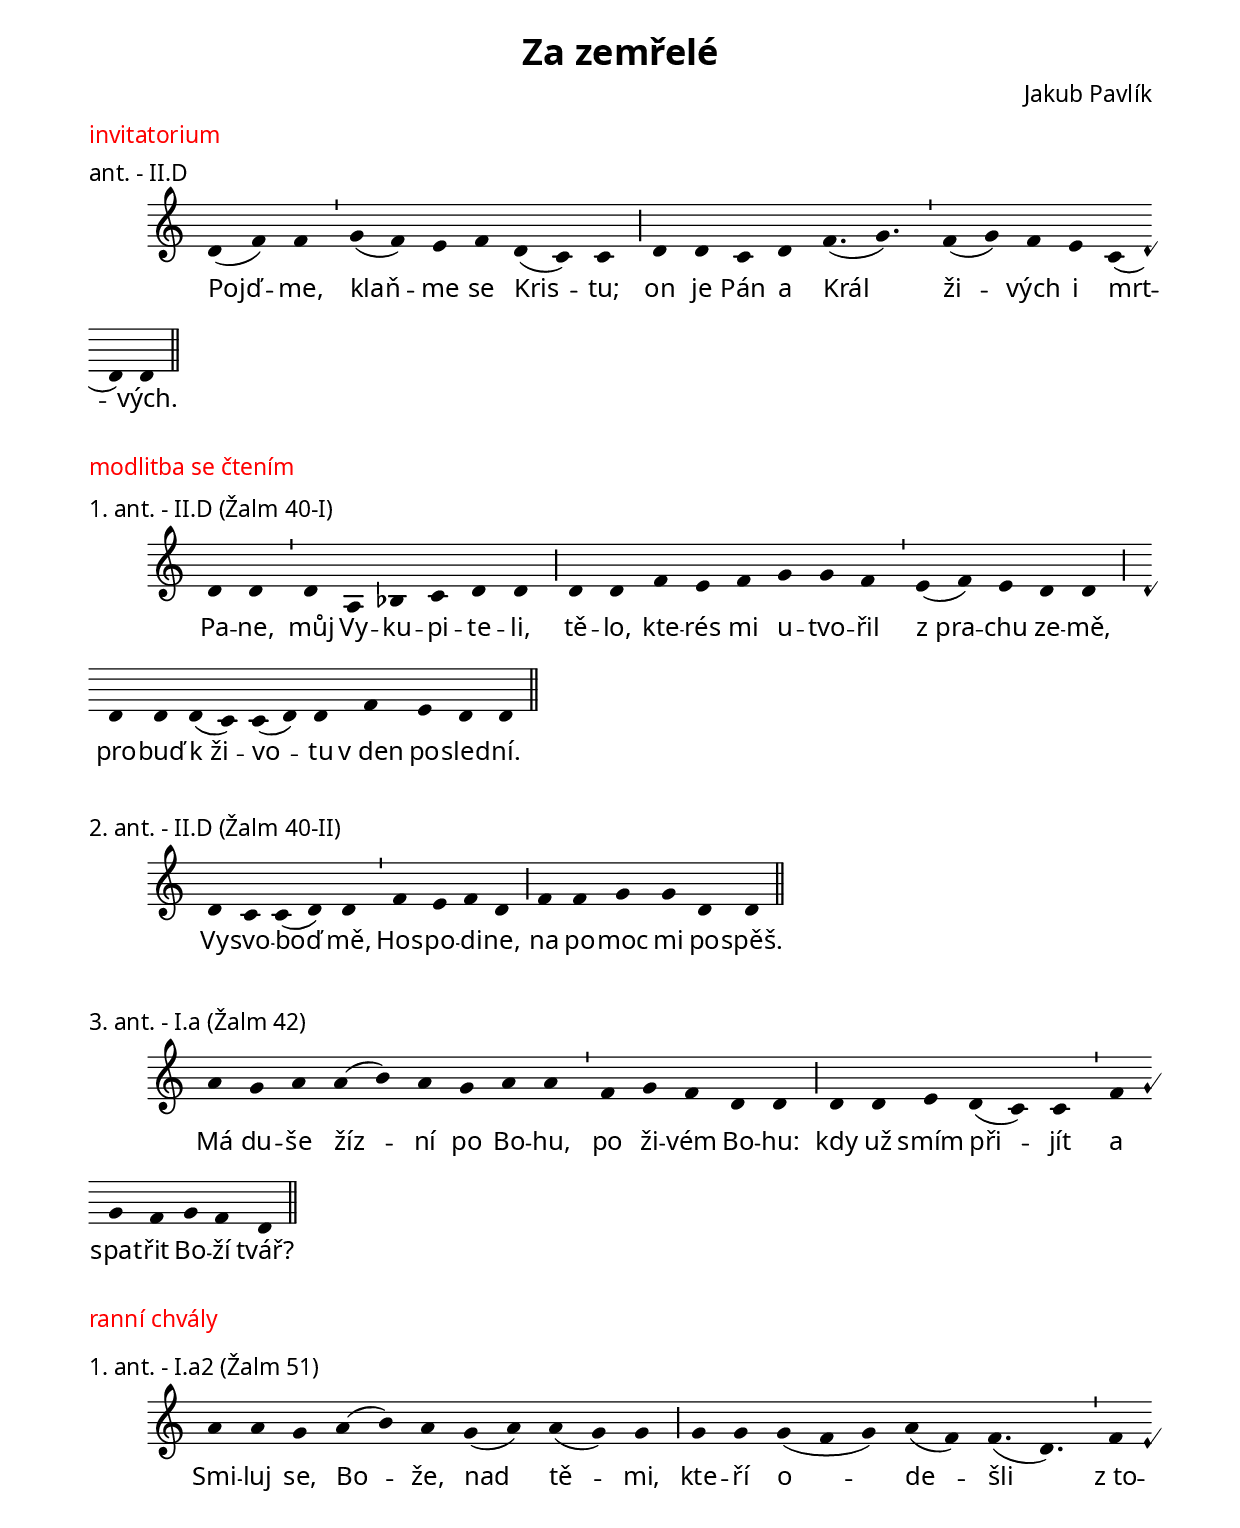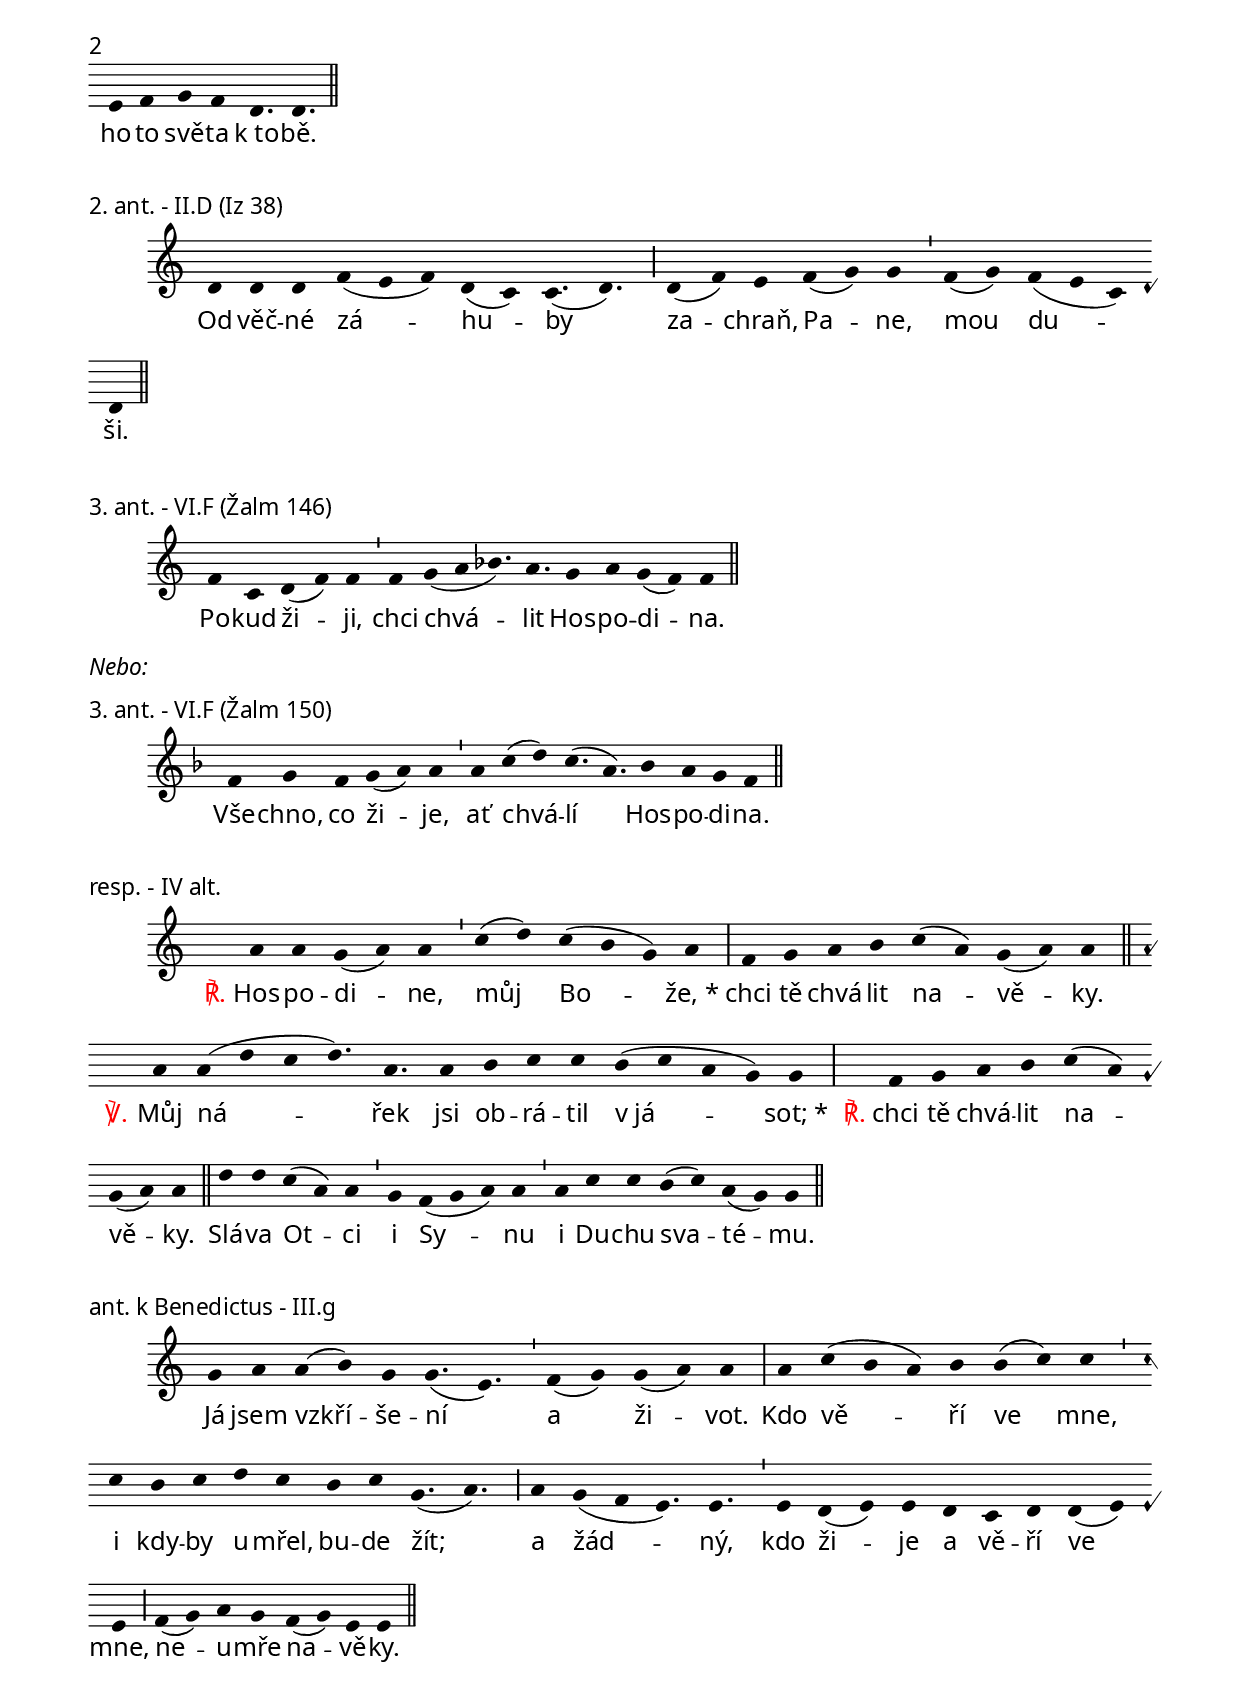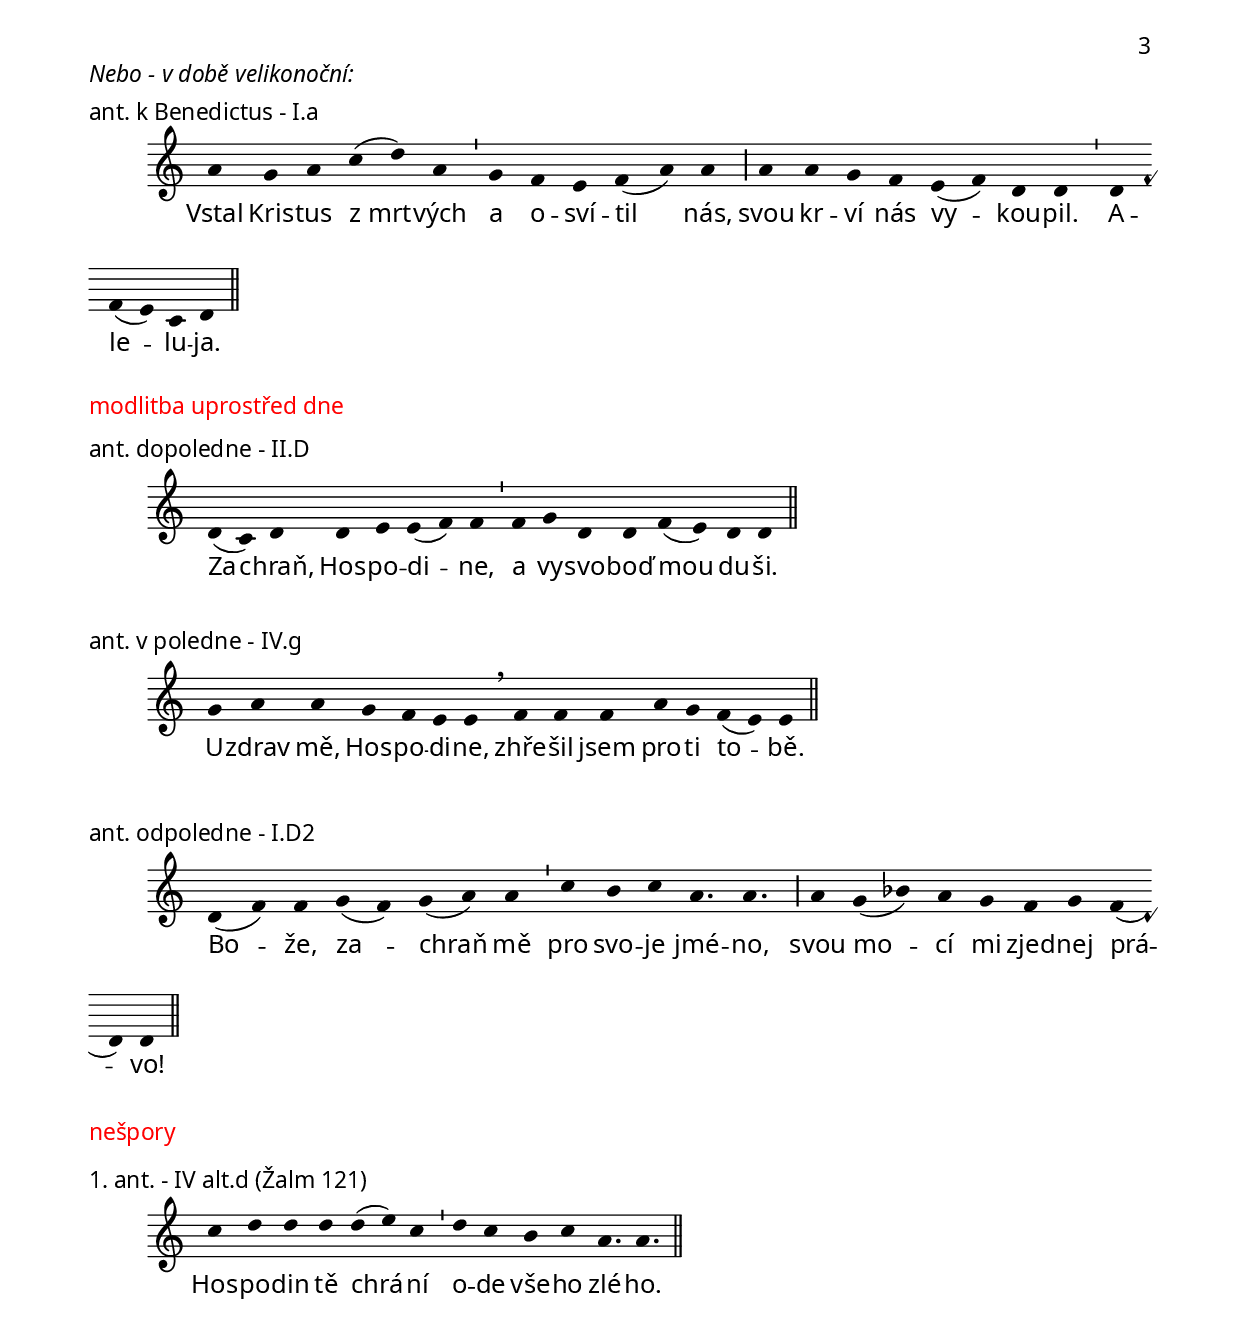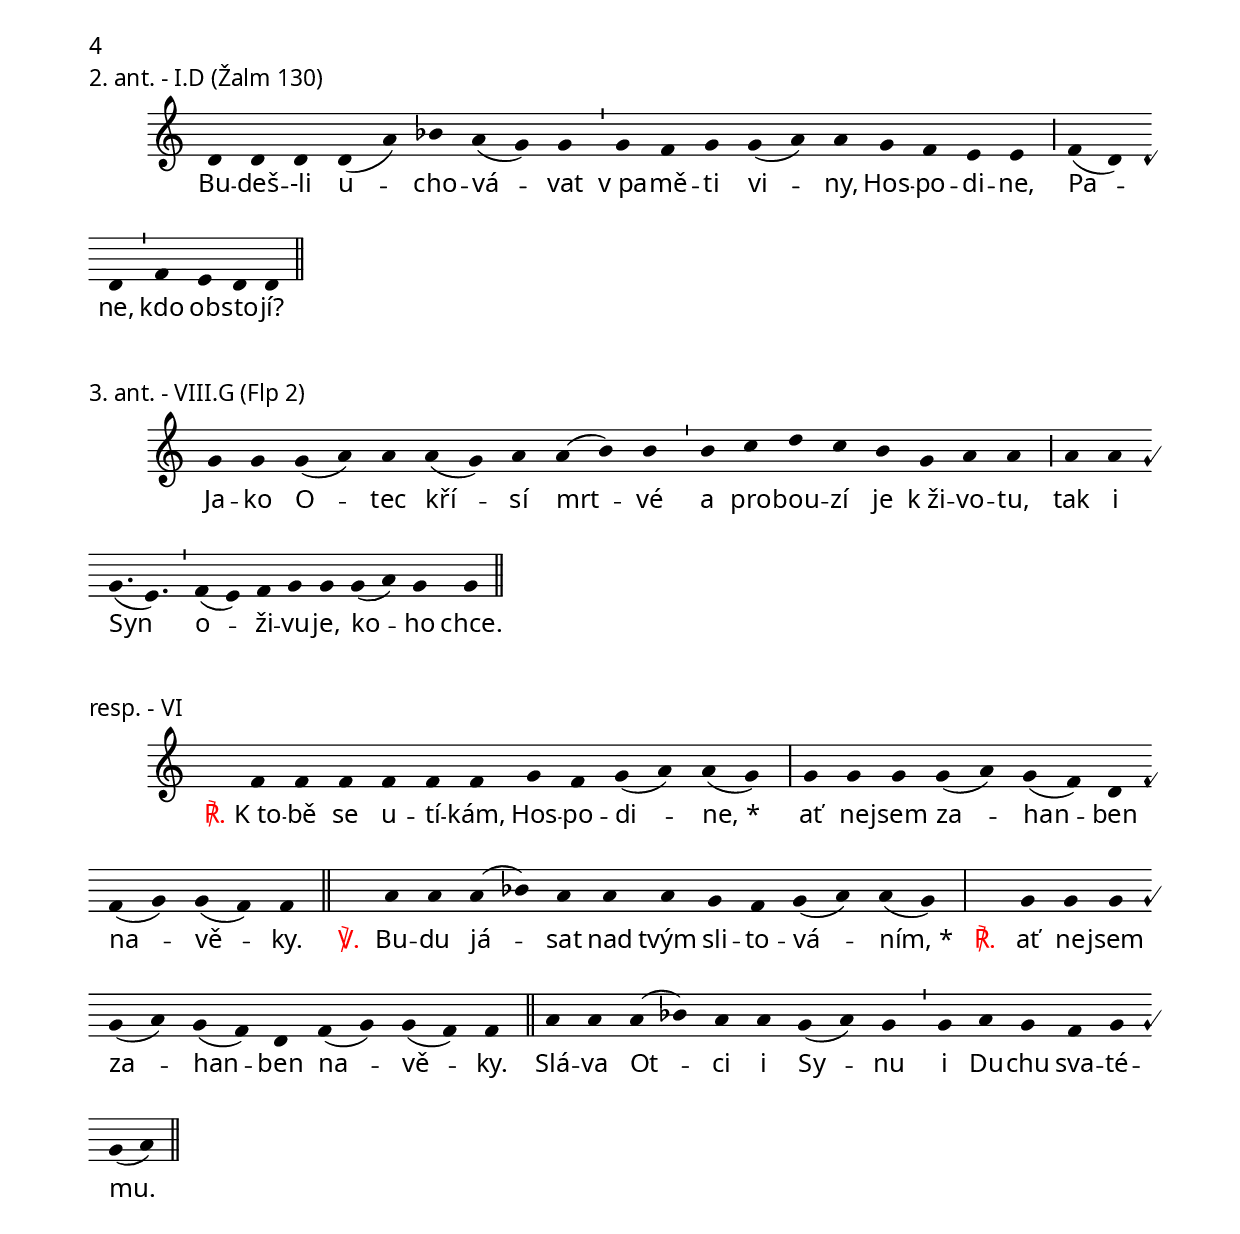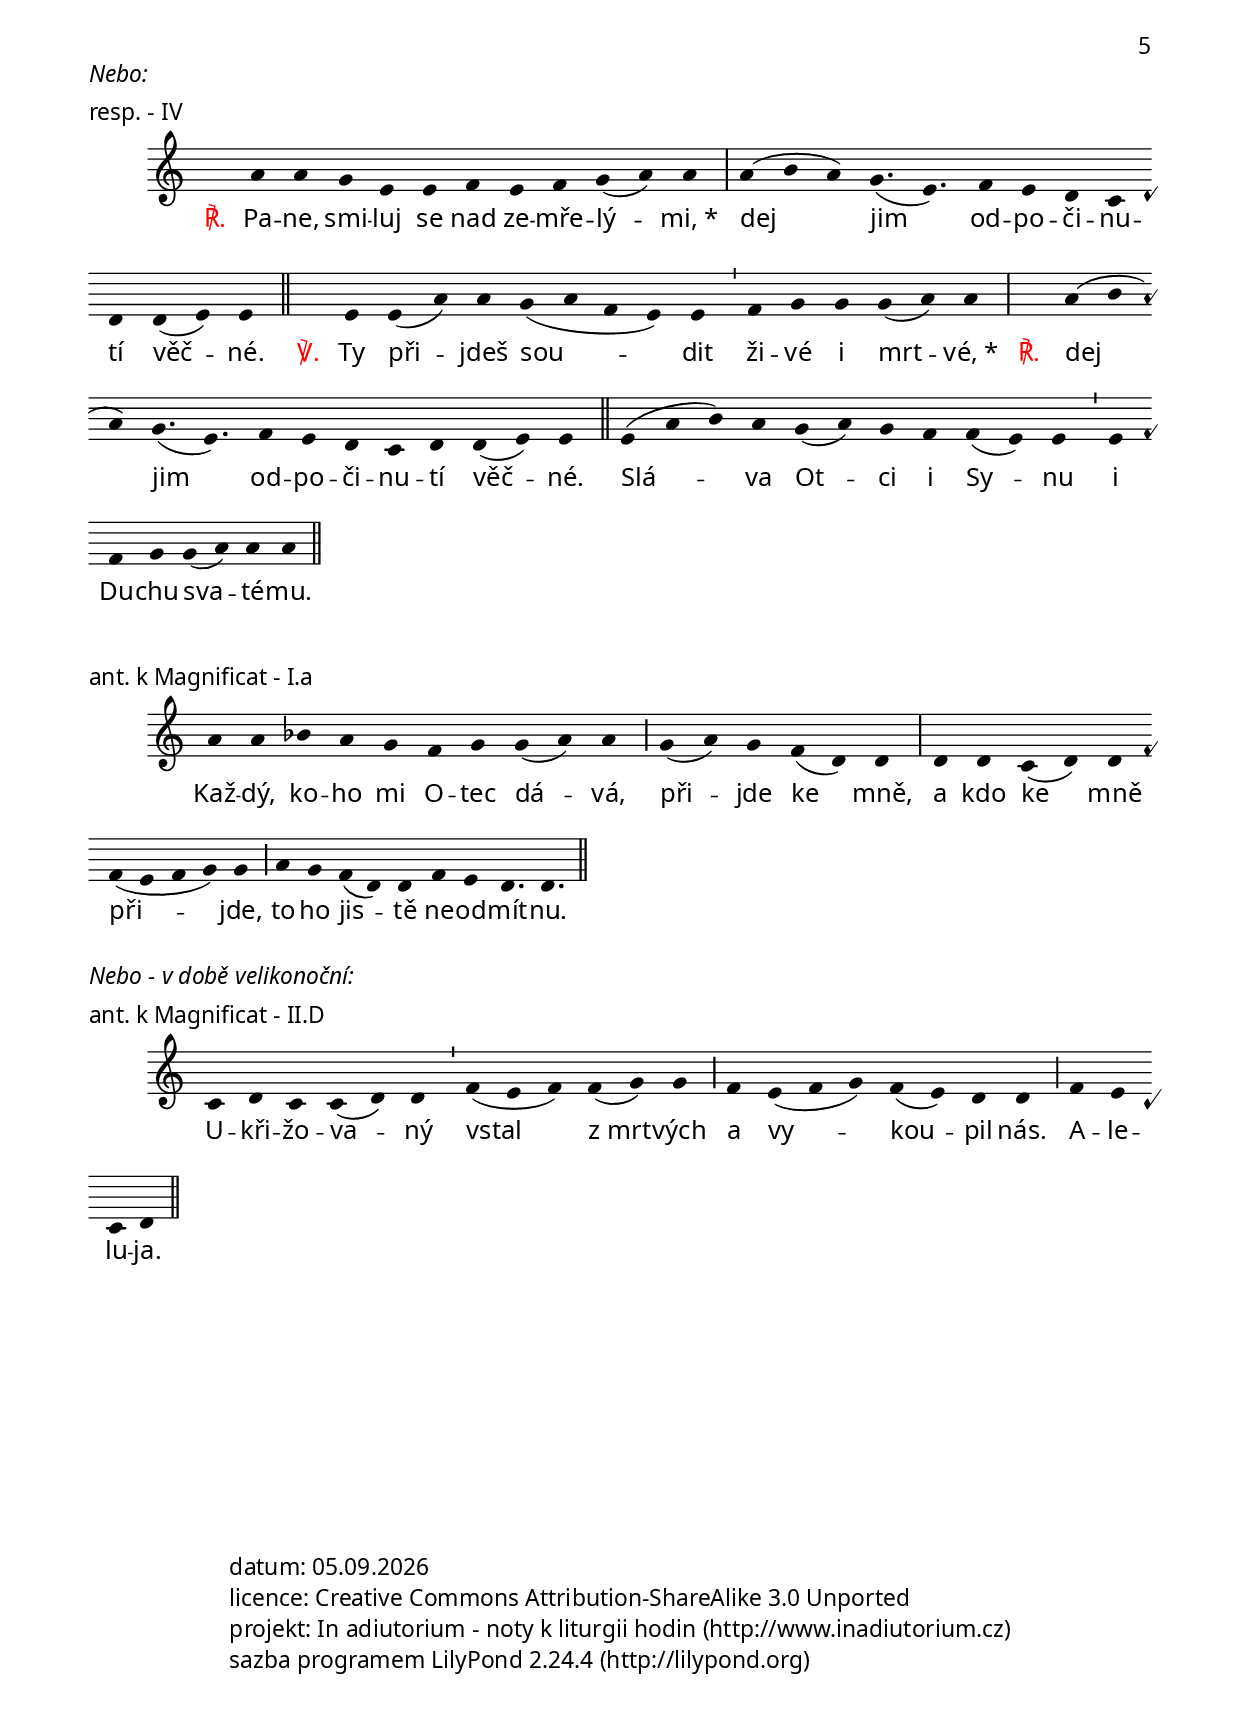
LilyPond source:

\version "2.14.2"

\header {
  title = "Za zemřelé"
  composer = "Jakub Pavlík"
}

\include "../spolecne.ly"
\include "../dilyresponsorii.ly"

\markup {\nadpisHodinka {"invitatorium"}}

\score {
  \relative c' {
    \choralniRezim
    d4( f) f \barMin g( f) e f d( c) c \barMaior
    d d c d f4.( g) \barMin f4( g) f e c( d) d \barFinalis
  }
  \addlyrics {
    Pojď -- me, klaň -- me se Kris -- tu;
    on je Pán a Král ži -- vých i mrt -- vých.
  }
  \header {
    quid = "ant."
    modus = "II"
    differentia = "D" 
    psalmus = ""
    id = "invit"
    piece = \markup {\sestavTitulekBezZalmu}
  }
}

\markup {\nadpisHodinka {"modlitba se čtením"}}

\score {
  \relative c' {
    \choralniRezim
    d4 d \barMin d a bes c d d \barMaior
    d d f e f g g f \barMin
    e( f) e d d \barMaior
    d d d( c) c( d) d f e d d \barFinalis
  }
  \addlyrics {
    Pa -- ne, můj Vy -- ku -- pi -- te -- li,
    tě -- lo, kte -- rés mi u -- tvo -- řil
    z_pra -- chu ze -- mě,
    pro -- buď k_ži -- vo -- tu v_den po -- sled -- ní.
  }
  \header {
    quid = "1. ant."
    modus = "II"
    differentia = "D" 
    psalmus = "Žalm 40-I"
    id = "mc-a1"
    piece = \markup {\sestavTitulek}
  }
}

\score {
  \relative c' {
    \choralniRezim
    d4 c c( d) d \barMin f e f d \barMaior
    f f g g d d \barFinalis
  }
  \addlyrics {
    Vy -- svo -- boď mě, Hos -- po -- di -- ne,
    na po -- moc mi po -- spěš.
  }
  \header {
    quid = "2. ant."
    modus = "II"
    differentia = "D" 
    psalmus = "Žalm 40-II"
    id = "mc-a2"
    piece = \markup {\sestavTitulek}
  }
}

\score {
  \relative c'' {
    \choralniRezim
    a4 g a a( b) a g a a \barMin 
    f g f d d \barMaior
    d d e d( c) c \barMin
    f g f g f d \barFinalis
  }
  \addlyrics {
    Má du -- še žíz -- ní po Bo -- hu,
    po ži -- vém Bo -- hu:
    kdy už smím při -- jít
    a spat -- řit Bo -- ží tvář?
  }
  \header {
    quid = "3. ant."
    modus = "I"
    differentia = "a" 
    psalmus = "Žalm 42"
    id = "mc-a3"
    piece = \markup {\sestavTitulek}
  }
}

\markup {\nadpisHodinka {"ranní chvály"}}

\score {
  \relative c'' {
    \choralniRezim
    a4 a g a( b) a g( a) a( g) g \barMaior
    g g g( f g) a( f) f4.( d) \barMin f4 e f g f d4. d \barFinalis
  }
  \addlyrics {
    Smi -- luj se, Bo -- že, nad tě -- mi,
    kte -- ří o -- de -- šli z_to -- ho -- to svě -- ta k_to -- bě.
  }
  \header {
    quid = "1. ant."
    modus = "I"
    differentia = "a2" 
    psalmus = "Žalm 51"
    id = "rch-a1"
    piece = \markup {\sestavTitulek}
  }
}

\score {
  \relative c' {
    \choralniRezim
    d4 d d f( e f) d( c) c4.( d) \barMaior
    d4( f) e f( g) g \barMin f( g) f( e c) d \barFinalis
  }
  \addlyrics {
    Od věč -- né zá -- hu -- by
    za -- chraň, Pa -- ne, mou du -- ši.
  }
  \header {
    quid = "2. ant."
    modus = "II"
    differentia = "D" 
    psalmus = "Iz 38"
    id = "rch-a2"
    fons = "melodie z: Bílá sobota, ranní chvály, 2. ant."
    fial = "pust_triduum.ly#so-rch-ant2?jiny_text"
    piece = \markup {\sestavTitulek}
  }
}

\score {
  \relative c' {
    \choralniRezim
    f4 c d( f) f \barMin 
    f \stemUp g( a bes4.) a g4 a g( f) f \barFinalis
  }
  \addlyrics {
    Po -- kud ži -- ji, 
    chci chvá -- lit Hos -- po -- di -- na.
  }
  \header {
    quid = "3. ant."
    modus = "VI"
    differentia = "F" 
    psalmus = "Žalm 146"
    id = "rch-a3"
    fons = "4. týden žaltáře, středa, ranní chvály, 3. ant."
    fial = "antifony/tyden4_4streda.ly#rch-ant3"
    piece = \markup {\sestavTitulek}
  }
}

\markup\italic{Nebo:}

\score {
  \relative c' {
    \choralniRezim
    \key f \major
    f4 g f g( a) a \barMin
    a4 c( d) c4.( a) bes4 a g f \barFinalis
    % bes a g( f) f \barFinalis
  }
  \addlyrics {
    Vše -- chno, co ži -- je, ať chvá -- lí Hos -- po -- di -- na.
    % A -- le -- lu -- ja.
  }
  \header {
    quid = "3. ant."
    modus = "VI"
    differentia = "F" 
    psalmus = "Žalm 150"
    id = "rch-a3-alt"
    fons = "4. t. žaltáře, neděle, ranní chvály, 3. ant. (Text jiný: ubráno aleluja a 'dýchá' změněno na 'žije')"
    fial = "antifony/tyden4_1nedele.ly#rch-ant3"
    piece = \markup {\sestavTitulek}
  }
}

\score {
  \relative c'' {
    \choralniRezim
    
    % R
    \neviditelna a
    a4 a g( a) a \barMin c( d) c( b g) a \barMax
    f g a b c( a) g( a) a \barFinalis
    % V
    \neviditelna a
    a4 a( d c d4.) a a4 b c c b( c a g) g \barMax
    % R
    \neviditelna a
    f g a b c( a) g( a) a \barFinalis
    % Slava
    d4 d c( a) a \barMin g f( g a) a \barMin a c c b( c) a( g) g \barFinalis
  }
  \addlyrics {
    \Response Hos -- po -- di -- ne, můj Bo -- že,_*
    chci tě chvá -- lit na -- vě -- ky.
    \Verse Můj ná -- řek jsi ob -- rá -- til v_já -- sot;_*
    \Response chci tě chvá -- lit na -- vě -- ky.
    \textRespDoxologie
  }
  \header {
    quid = "resp."
    modus = "IV alt."
    id = "rch-resp"
    piece = \markup {\sestavTitulekResp}
  }
}

\score {
  \relative c'' {
    \choralniRezim
    g4 a a( b) g g4.( e) \barMin f4( g) g( a) a \barMax
    a c( b a) b b( c) c \barMin c b c d c b c g4.( a) \barMaior
    a4 g( f e4.) e \barMin e4 d( e) e d c d d( e) e \barMaior
    f( g) a g f( g) e e \barFinalis
  }
  \addlyrics {
    Já jsem vzkří -- še -- ní a ži -- vot.
    Kdo vě -- ří ve mne, i kdy -- by u -- mřel, bu -- de žít;
    a žád -- ný, kdo ži -- je a vě -- ří ve mne,
    ne -- u -- mře na -- vě -- ky.
  }
  \header {
    quid = "ant. k Benedictus"
    modus = "III"
    differentia = "g" 
    psalmus = ""
    id = "rch-aben"
    piece = \markup {\sestavTitulekBezZalmu}
  }
}

\pageBreak % ZLOM

\markup\italic{Nebo - v době velikonoční:}

\score {
  \relative c'' {
    \choralniRezim
    a4 g a c( d) a \barMin g f e f( a) a \barMaior
    a4 a g f e( f) d d \barMin
    d4 f( e) c d \barFinalis
  }
  \addlyrics {
    Vstal Kris -- tus z_mrt -- vých a o -- sví -- til nás,
    svou kr -- ví nás vy -- kou -- pil.
    A -- le -- lu -- ja.
  }
  \header {
    quid = "ant. k Benedictus"
    modus = "I"
    differentia = "a" 
    psalmus = ""
    id = "rch-aben-velik"
    fons = "Velikonoční oktáv, ranní chvály, 1. ant."
    fial = "velikonoce_velikonocnioktav.ly#rch-ant1"
    piece = \markup {\sestavTitulekBezZalmu}
  }
}

\markup {\nadpisHodinka {"modlitba uprostřed dne"}}

\score {
  \relative c' {
    \choralniRezim
    d4( c) d d e e( f) f \barMin
    f g d d f( e) d d \barFinalis
  }
  \addlyrics {
    Za -- chraň, Hos -- po -- di -- ne,
    a vy -- svo -- boď mou du -- ši.
  }
  \header {
    quid = "ant. dopoledne"
    modus = "II"
    differentia = "D" 
    psalmus = ""
    id = "tercie"
    piece = \markup {\sestavTitulekBezZalmu}
  }
}

\score {
  \relative c'' {
    \choralniRezim
    g4 a a g f e e \breathe f f f a g f( e) e \bar "||"
  }
  \addlyrics {
    U -- zdrav mě, Hos -- po -- di -- ne, zhře -- šil jsem
    pro -- ti to -- bě.
  }
  \header {
    quid = "ant. v poledne"
    modus = "IV"
    differentia = "g" 
    psalmus = ""
    id = "sexta"
    fons = "pátek 1. týdne žaltáře, nešpory, 1. ant."
    fial = "antifony/tyden1_6patek.ly#ne-ant1"
    piece = \markup {\sestavTitulekBezZalmu}
  }
}

\score {
  \relative c' {
    \choralniRezim
    d( f) f g( f) g( a) a \barMin c b c a4. a \barMaior
    a4 \stemUp g( bes) a g f g f( d) d \barFinalis
  }
  \addlyrics {
    Bo -- že, za -- chraň mě 
    pro svo -- je % v breviáři: své 
    jmé -- no,
    svou mo -- cí mi zjed -- nej prá -- vo!
  }
  \header {
    quid = "ant. odpoledne"
    modus = "I"
    differentia = "D2" 
    psalmus = ""
    id = "nona"
    piece = \markup {\sestavTitulekBezZalmu}
  }
}

\markup {\nadpisHodinka {"nešpory"}}

\score {
  \relative c'' {
    \choralniRezim
    c4 d d d d( e) c \barMin
    d c b c a4. a \barFinalis
  }
  \addlyrics {
    Hos -- po -- din tě chrá -- ní
    o -- de vše -- ho zlé -- ho.
  }
  \header {
    quid = "1. ant."
    modus = "IV alt"
    differentia = "d" 
    psalmus = "Žalm 121"
    id = "ne-a1"
    piece = \markup {\sestavTitulek}
  }
}

\score {
  \relative c' {
    \choralniRezim
    d4 d d d( a') bes a( g) g \barMin
    g f g g( a) a g f e e \barMaior
    f( d) d \barMin f e d d \barFinalis
  }
  \addlyrics {
    Bu -- deš -- -li u -- cho -- vá -- vat 
    v_pa -- mě -- ti vi -- ny, Hos -- po -- di -- ne,
    Pa -- ne, kdo ob -- sto -- jí?
  }
  \header {
    quid = "2. ant."
    modus = "I"
    differentia = "D" 
    psalmus = "Žalm 130"
    id = "ne-a2"
    piece = \markup {\sestavTitulek}
  }
}

\score {
  \relative c'' {
    \choralniRezim
    g4 g g( a) a a( g) a a( b) b \barMin
    b c d c b g a a \barMaior
    a a g4.( e) \barMin f4( e) f g g g( a) g g \barFinalis
  }
  \addlyrics {
    Ja -- ko O -- tec kří -- sí mrt -- vé
    a pro -- bou -- zí je k_ži -- vo -- tu,
    tak i Syn o -- ži -- vu -- je, ko -- ho chce.
  }
  \header {
    quid = "3. ant."
    modus = "VIII"
    differentia = "G" 
    psalmus = "Flp 2"
    id = "ne-a3"
    piece = \markup {\sestavTitulek}
  }
}

\score {
  \relative c' {
    \choralniRezim
    
    % R
    \neviditelna f
    f4 f f f f f g f g( a) a( g) \barMax
    g g g g( a) g( f) d f( g) g( f) f \barFinalis
    % V
    \neviditelna a
    a a a( bes) a a a g f g( a) a( g) \barMax
    % R
    \neviditelna a
    g g g g( a) g( f) d f( g) g( f) f \barFinalis
    % Slava
    \respVIdoxologie \barFinalis
  }
  \addlyrics {
    \Response K_to -- bě se u -- tí -- kám, Hos -- po -- di -- ne,_*
    ať ne -- jsem za -- han -- ben na -- vě -- ky.
    \Verse Bu -- du já -- sat nad tvým sli -- to -- vá -- ním,_*
    \Response ať ne -- jsem za -- han -- ben na -- vě -- ky.
    \textRespDoxologie
  }
  \header {
    quid = "resp."
    modus = "VI"
    id = "ne-resp"
    piece = \markup {\sestavTitulekResp}
  }
}

\pageBreak % ZLOM

\markup\italic{Nebo:}

\score {
  \relative c'' {
    \choralniRezim
    
    % R
    \neviditelna a
    a4 a g e e f e f g( a) a \barMax
    a( b a) g4.( e) f4 e d c d d( e) e \barFinalis
    % V
    \neviditelna e
    e e( a) a g( a f e) e \barMin f g g g( a) a \barMax
    % R
    \neviditelna a
    a( b a) g4.( e) f4 e d c d d( e) e \barFinalis
    % Slava
    e( a b) a g( a) g f f( e) e \barMin e f g g( a) a a \barFinalis
  }
  \addlyrics {
    \Response Pa -- ne, smi -- luj se nad ze -- mře -- lý -- mi,_*
    dej jim od -- po -- či -- nu -- tí věč -- né.
    \Verse Ty při -- jdeš sou -- dit ži -- vé i mrt -- vé,_*
    \Response dej jim od -- po -- či -- nu -- tí věč -- né.
    \textRespDoxologie
  }
  \header {
    quid = "resp."
    modus = "IV"
    id = "ne-resp2"
    piece = \markup {\sestavTitulekResp}
  }
}

\score {
  \relative c'' {
    \choralniRezim
    a4 a bes a g f g g( a) a \barMaior
    g( a) g f( d) d \barMax
    d d c( d) d f( e f g) g \barMaior
    a g f( d) d f e d4. d \barFinalis
  }
  \addlyrics {
    Kaž -- dý, ko -- ho mi O -- tec dá -- vá,
    při -- jde ke mně,
    a kdo ke mně při -- jde,
    to -- ho jis -- tě ne -- od -- mít -- nu.
  }
  \header {
    quid = "ant. k Magnificat"
    modus = "I"
    differentia = "a" 
    psalmus = ""
    id = "ne-amag"
    piece = \markup {\sestavTitulekBezZalmu}
  }
}

\markup\italic{Nebo - v době velikonoční:}

\score {
  \relative c' {
    \choralniRezim
    c4 d c c( d) d \barMin f( e f) f( g) g \barMaior
    f e( f g) f( e) d d \barMaior
    f e c d \barFinalis
  }
  \addlyrics {
    U -- kři -- žo -- va -- ný vstal z_mrt -- vých
    a vy -- kou -- pil nás.
    A -- le -- lu -- ja.
  }
  \header {
    quid = "ant. k Magnificat"
    modus = "II"
    differentia = "D" 
    psalmus = ""
    id = "ne-amag-velik"
    piece = \markup {\sestavTitulekBezZalmu}
  }
}